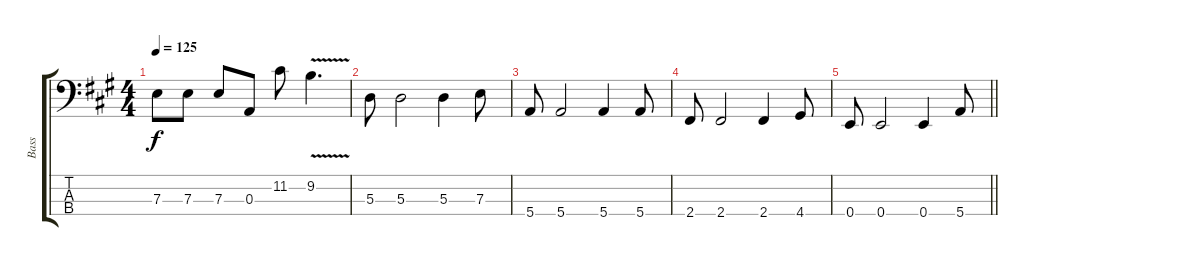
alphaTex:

\track ("Bass" "Bass") {instrument electricbassfinger}
\staff {score tabs}
\tuning (G2 D2 A1 E1) {hide}
\ts (4 4)
\tempo 125
\clef f4
\ks a
7.3.8{dy f} 7.3.8 7.3.8 0.3.8 11.2.8 9.2{v}.4{d} |
5.3.8 5.3.2 5.3.4 7.3.8 |
5.4.8 5.4.2 5.4.4 5.4.8 |
2.4.8 2.4.2 2.4.4 4.4.8 |
\barLineRight lightlight
0.4.8 0.4.2 0.4.4 5.4.8
